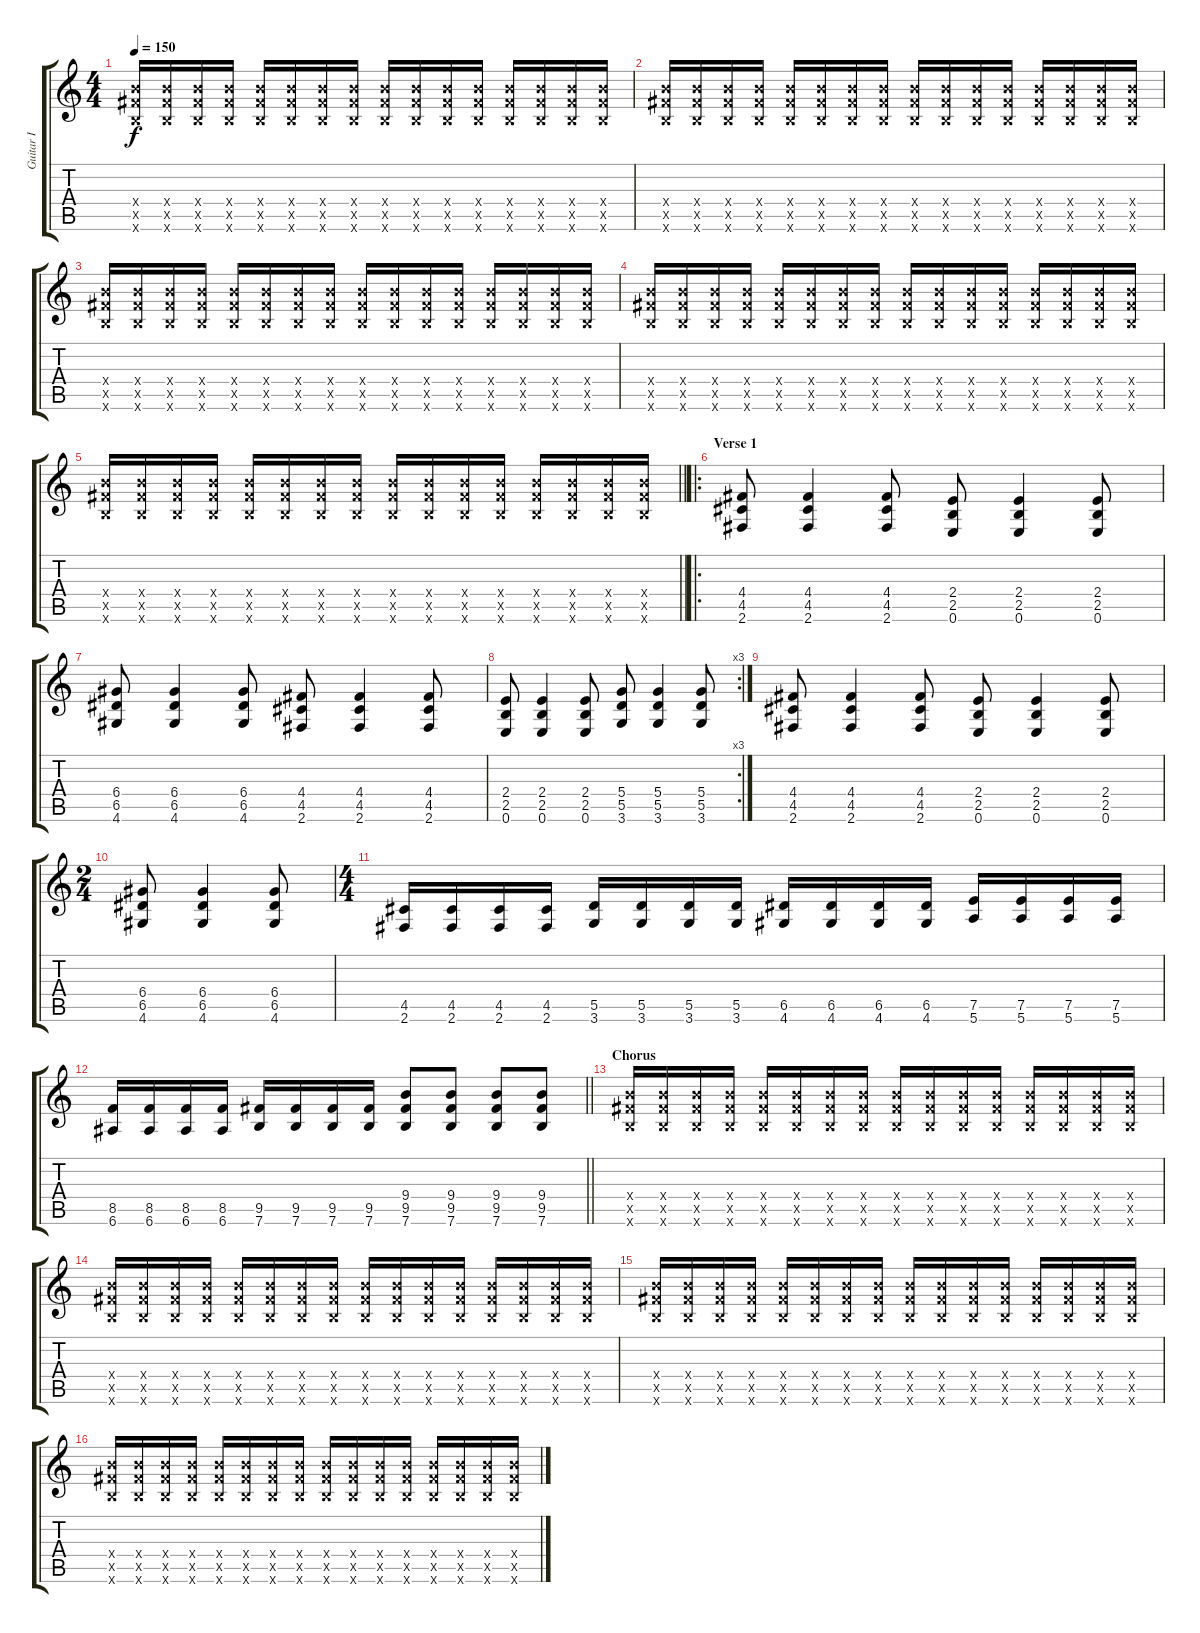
\track ("Guitar I" "Guitar I") {instrument overdrivenguitar}
\staff {score tabs}
\tuning (E4 B3 G3 D3 A2 E2) {hide}
\ts (4 4)
\tempo 150
\clef g2
\ks c
(9.4{x} 9.5{x} 7.6{x}).16{dy f} (9.4{x} 9.5{x} 7.6{x}).16 (9.4{x} 9.5{x} 7.6{x}).16 (9.4{x} 9.5{x} 7.6{x}).16 (9.4{x} 9.5{x} 7.6{x}).16 (9.4{x} 9.5{x} 7.6{x}).16 (9.4{x} 9.5{x} 7.6{x}).16 (9.4{x} 9.5{x} 7.6{x}).16 (9.4{x} 9.5{x} 7.6{x}).16 (9.4{x} 9.5{x} 7.6{x}).16 (9.4{x} 9.5{x} 7.6{x}).16 (9.4{x} 9.5{x} 7.6{x}).16 (9.4{x} 9.5{x} 7.6{x}).16 (9.4{x} 9.5{x} 7.6{x}).16 (9.4{x} 9.5{x} 7.6{x}).16 (9.4{x} 9.5{x} 7.6{x}).16 |
(9.4{x} 9.5{x} 7.6{x}).16 (9.4{x} 9.5{x} 7.6{x}).16 (9.4{x} 9.5{x} 7.6{x}).16 (9.4{x} 9.5{x} 7.6{x}).16 (9.4{x} 9.5{x} 7.6{x}).16 (9.4{x} 9.5{x} 7.6{x}).16 (9.4{x} 9.5{x} 7.6{x}).16 (9.4{x} 9.5{x} 7.6{x}).16 (9.4{x} 9.5{x} 7.6{x}).16 (9.4{x} 9.5{x} 7.6{x}).16 (9.4{x} 9.5{x} 7.6{x}).16 (9.4{x} 9.5{x} 7.6{x}).16 (9.4{x} 9.5{x} 7.6{x}).16 (9.4{x} 9.5{x} 7.6{x}).16 (9.4{x} 9.5{x} 7.6{x}).16 (9.4{x} 9.5{x} 7.6{x}).16 |
(9.4{x} 9.5{x} 7.6{x}).16 (9.4{x} 9.5{x} 7.6{x}).16 (9.4{x} 9.5{x} 7.6{x}).16 (9.4{x} 9.5{x} 7.6{x}).16 (9.4{x} 9.5{x} 7.6{x}).16 (9.4{x} 9.5{x} 7.6{x}).16 (9.4{x} 9.5{x} 7.6{x}).16 (9.4{x} 9.5{x} 7.6{x}).16 (9.4{x} 9.5{x} 7.6{x}).16 (9.4{x} 9.5{x} 7.6{x}).16 (9.4{x} 9.5{x} 7.6{x}).16 (9.4{x} 9.5{x} 7.6{x}).16 (9.4{x} 9.5{x} 7.6{x}).16 (9.4{x} 9.5{x} 7.6{x}).16 (9.4{x} 9.5{x} 7.6{x}).16 (9.4{x} 9.5{x} 7.6{x}).16 |
(9.4{x} 9.5{x} 7.6{x}).16 (9.4{x} 9.5{x} 7.6{x}).16 (9.4{x} 9.5{x} 7.6{x}).16 (9.4{x} 9.5{x} 7.6{x}).16 (9.4{x} 9.5{x} 7.6{x}).16 (9.4{x} 9.5{x} 7.6{x}).16 (9.4{x} 9.5{x} 7.6{x}).16 (9.4{x} 9.5{x} 7.6{x}).16 (9.4{x} 9.5{x} 7.6{x}).16 (9.4{x} 9.5{x} 7.6{x}).16 (9.4{x} 9.5{x} 7.6{x}).16 (9.4{x} 9.5{x} 7.6{x}).16 (9.4{x} 9.5{x} 7.6{x}).16 (9.4{x} 9.5{x} 7.6{x}).16 (9.4{x} 9.5{x} 7.6{x}).16 (9.4{x} 9.5{x} 7.6{x}).16 |
\barLineRight lightlight
(9.4{x} 9.5{x} 7.6{x}).16 (9.4{x} 9.5{x} 7.6{x}).16 (9.4{x} 9.5{x} 7.6{x}).16 (9.4{x} 9.5{x} 7.6{x}).16 (9.4{x} 9.5{x} 7.6{x}).16 (9.4{x} 9.5{x} 7.6{x}).16 (9.4{x} 9.5{x} 7.6{x}).16 (9.4{x} 9.5{x} 7.6{x}).16 (9.4{x} 9.5{x} 7.6{x}).16 (9.4{x} 9.5{x} 7.6{x}).16 (9.4{x} 9.5{x} 7.6{x}).16 (9.4{x} 9.5{x} 7.6{x}).16 (9.4{x} 9.5{x} 7.6{x}).16 (9.4{x} 9.5{x} 7.6{x}).16 (9.4{x} 9.5{x} 7.6{x}).16 (9.4{x} 9.5{x} 7.6{x}).16 |
\ro
\section ("" "Verse 1")
(4.4 4.5 2.6).8 (4.4 4.5 2.6).4 (4.4 4.5 2.6).8 (2.4 2.5 0.6).8 (2.4 2.5 0.6).4 (2.4 2.5 0.6).8 |
(6.4 6.5 4.6).8 (6.4 6.5 4.6).4 (6.4 6.5 4.6).8 (4.4 4.5 2.6).8 (4.4 4.5 2.6).4 (4.4 4.5 2.6).8 |
\rc 3
(2.4 2.5 0.6).8 (2.4 2.5 0.6).4 (2.4 2.5 0.6).8 (5.4 5.5 3.6).8 (5.4 5.5 3.6).4 (5.4 5.5 3.6).8 |
(4.4 4.5 2.6).8 (4.4 4.5 2.6).4 (4.4 4.5 2.6).8 (2.4 2.5 0.6).8 (2.4 2.5 0.6).4 (2.4 2.5 0.6).8 |
\ts (2 4)
(6.4 6.5 4.6).8 (6.4 6.5 4.6).4 (6.4 6.5 4.6).8 |
\ts (4 4)
(4.5 2.6).16 (4.5 2.6).16 (4.5 2.6).16 (4.5 2.6).16 (5.5 3.6).16 (5.5 3.6).16 (5.5 3.6).16 (5.5 3.6).16 (6.5 4.6).16 (6.5 4.6).16 (6.5 4.6).16 (6.5 4.6).16 (7.5 5.6).16 (7.5 5.6).16 (7.5 5.6).16 (7.5 5.6).16 |
\barLineRight lightlight
(8.5 6.6).16 (8.5 6.6).16 (8.5 6.6).16 (8.5 6.6).16 (9.5 7.6).16 (9.5 7.6).16 (9.5 7.6).16 (9.5 7.6).16 (9.4 9.5 7.6).8 (9.4 9.5 7.6).8 (9.4 9.5 7.6).8 (9.4 9.5 7.6).8 |
\section ("" "Chorus")
(9.4{x} 9.5{x} 7.6{x}).16 (9.4{x} 9.5{x} 7.6{x}).16 (9.4{x} 9.5{x} 7.6{x}).16 (9.4{x} 9.5{x} 7.6{x}).16 (9.4{x} 9.5{x} 7.6{x}).16 (9.4{x} 9.5{x} 7.6{x}).16 (9.4{x} 9.5{x} 7.6{x}).16 (9.4{x} 9.5{x} 7.6{x}).16 (9.4{x} 9.5{x} 7.6{x}).16 (9.4{x} 9.5{x} 7.6{x}).16 (9.4{x} 9.5{x} 7.6{x}).16 (9.4{x} 9.5{x} 7.6{x}).16 (9.4{x} 9.5{x} 7.6{x}).16 (9.4{x} 9.5{x} 7.6{x}).16 (9.4{x} 9.5{x} 7.6{x}).16 (9.4{x} 9.5{x} 7.6{x}).16 |
(9.4{x} 9.5{x} 7.6{x}).16 (9.4{x} 9.5{x} 7.6{x}).16 (9.4{x} 9.5{x} 7.6{x}).16 (9.4{x} 9.5{x} 7.6{x}).16 (9.4{x} 9.5{x} 7.6{x}).16 (9.4{x} 9.5{x} 7.6{x}).16 (9.4{x} 9.5{x} 7.6{x}).16 (9.4{x} 9.5{x} 7.6{x}).16 (9.4{x} 9.5{x} 7.6{x}).16 (9.4{x} 9.5{x} 7.6{x}).16 (9.4{x} 9.5{x} 7.6{x}).16 (9.4{x} 9.5{x} 7.6{x}).16 (9.4{x} 9.5{x} 7.6{x}).16 (9.4{x} 9.5{x} 7.6{x}).16 (9.4{x} 9.5{x} 7.6{x}).16 (9.4{x} 9.5{x} 7.6{x}).16 |
(9.4{x} 9.5{x} 7.6{x}).16 (9.4{x} 9.5{x} 7.6{x}).16 (9.4{x} 9.5{x} 7.6{x}).16 (9.4{x} 9.5{x} 7.6{x}).16 (9.4{x} 9.5{x} 7.6{x}).16 (9.4{x} 9.5{x} 7.6{x}).16 (9.4{x} 9.5{x} 7.6{x}).16 (9.4{x} 9.5{x} 7.6{x}).16 (9.4{x} 9.5{x} 7.6{x}).16 (9.4{x} 9.5{x} 7.6{x}).16 (9.4{x} 9.5{x} 7.6{x}).16 (9.4{x} 9.5{x} 7.6{x}).16 (9.4{x} 9.5{x} 7.6{x}).16 (9.4{x} 9.5{x} 7.6{x}).16 (9.4{x} 9.5{x} 7.6{x}).16 (9.4{x} 9.5{x} 7.6{x}).16 |
(9.4{x} 9.5{x} 7.6{x}).16 (9.4{x} 9.5{x} 7.6{x}).16 (9.4{x} 9.5{x} 7.6{x}).16 (9.4{x} 9.5{x} 7.6{x}).16 (9.4{x} 9.5{x} 7.6{x}).16 (9.4{x} 9.5{x} 7.6{x}).16 (9.4{x} 9.5{x} 7.6{x}).16 (9.4{x} 9.5{x} 7.6{x}).16 (9.4{x} 9.5{x} 7.6{x}).16 (9.4{x} 9.5{x} 7.6{x}).16 (9.4{x} 9.5{x} 7.6{x}).16 (9.4{x} 9.5{x} 7.6{x}).16 (9.4{x} 9.5{x} 7.6{x}).16 (9.4{x} 9.5{x} 7.6{x}).16 (9.4{x} 9.5{x} 7.6{x}).16 (9.4{x} 9.5{x} 7.6{x}).16
